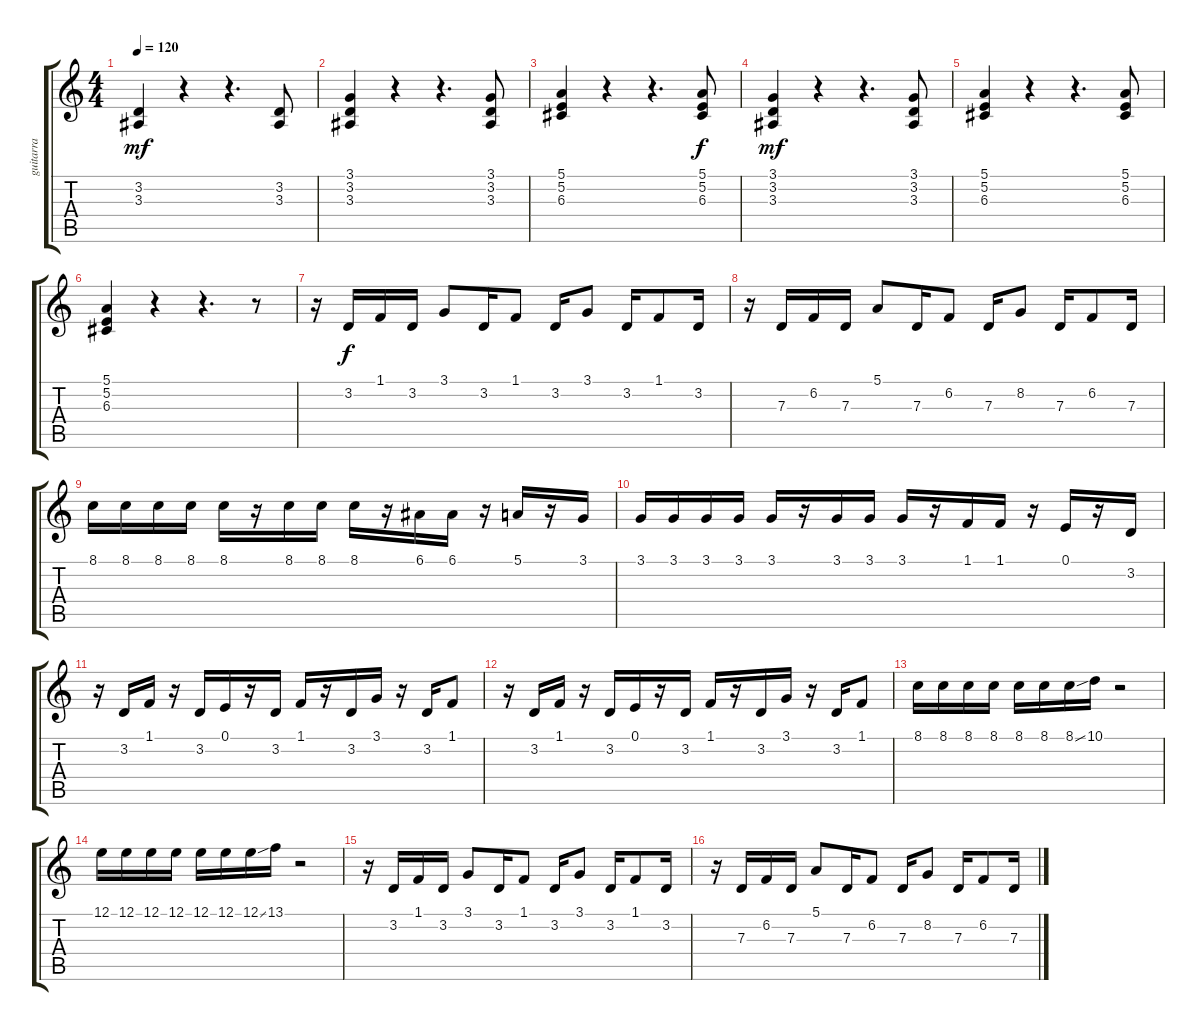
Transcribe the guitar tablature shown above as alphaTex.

\track ("guitarra" "guitarra") {instrument sitar}
\staff {score tabs}
\tuning (E4 B3 G3 D3 A2 E2) {hide}
\ts (4 4)
\tempo 120
\clef g2
\ks c
(3.2 3.3).4{dy mf} r.4 r.4{d} (3.2 3.3).8 |
(3.1 3.2 3.3).4 r.4 r.4{d} (3.1 3.2 3.3).8 |
(5.1 5.2 6.3).4 r.4 r.4{d} (5.1 5.2 6.3).8{dy f} |
(3.1 3.2 3.3).4{dy mf} r.4 r.4{d} (3.1 3.2 3.3).8 |
(5.1 5.2 6.3).4 r.4 r.4{d} (5.1 5.2 6.3).8 |
(5.1 5.2 6.3).4 r.4 r.4{d} r.8 |
r.16 3.2.16{dy f} 1.1.16 3.2.16 3.1.8 3.2.16 1.1.8 3.2.16 3.1.8 3.2.16 1.1.8 3.2.16 |
r.16 7.3.16 6.2.16 7.3.16 5.1.8 7.3.16 6.2.8 7.3.16 8.2.8 7.3.16 6.2.8 7.3.16 |
8.1.16 8.1.16 8.1.16 8.1.16 8.1.16 r.16 8.1.16 8.1.16 8.1.16 r.16 6.1.16 6.1.16 r.16 5.1.16 r.16 3.1.16 |
3.1.16 3.1.16 3.1.16 3.1.16 3.1.16 r.16 3.1.16 3.1.16 3.1.16 r.16 1.1.16 1.1.16 r.16 0.1.16 r.16 3.2.16 |
r.16 3.2.16 1.1.16 r.16 3.2.16 0.1.16 r.16 3.2.16 1.1.16 r.16 3.2.16 3.1.16 r.16 3.2.16 1.1.8 |
r.16 3.2.16 1.1.16 r.16 3.2.16 0.1.16 r.16 3.2.16 1.1.16 r.16 3.2.16 3.1.16 r.16 3.2.16 1.1.8 |
8.1.16 8.1.16 8.1.16 8.1.16 8.1.16 8.1.16 8.1{ss}.16 10.1.16 r.2 |
12.1.16 12.1.16 12.1.16 12.1.16 12.1.16 12.1.16 12.1{ss}.16 13.1.16 r.2 |
r.16 3.2.16 1.1.16 3.2.16 3.1.8 3.2.16 1.1.8 3.2.16 3.1.8 3.2.16 1.1.8 3.2.16 |
r.16 7.3.16 6.2.16 7.3.16 5.1.8 7.3.16 6.2.8 7.3.16 8.2.8 7.3.16 6.2.8 7.3.16
